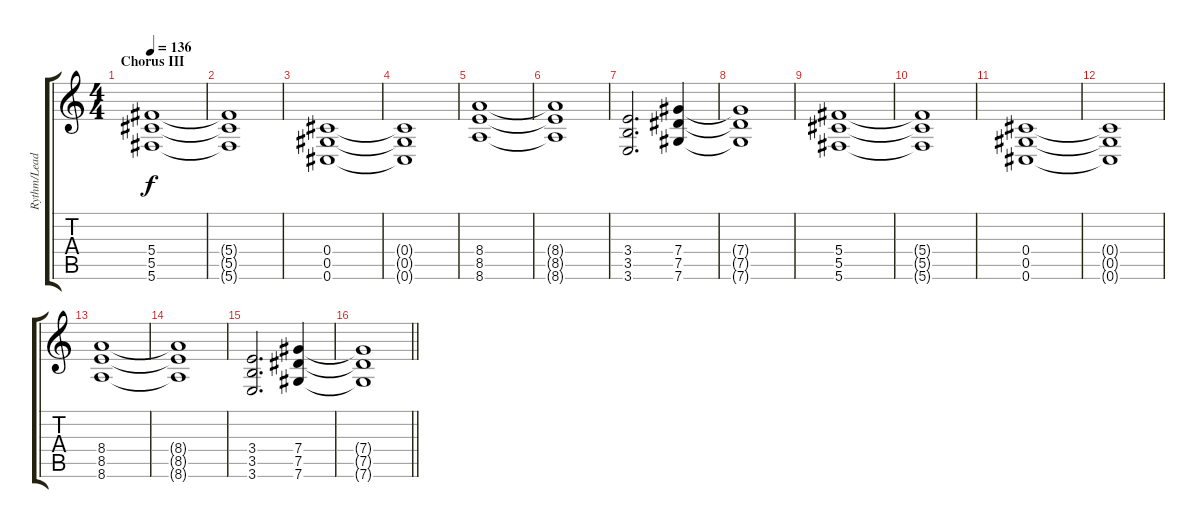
\track ("Rythm/Lead I" "Rythm/Lead") {instrument distortionguitar}
\staff {score tabs}
\tuning (Eb4 Bb3 Gb3 Db3 Ab2 Db2) {hide}
\ts (4 4)
\section ("" "Chorus III")
\tempo 136
\clef g2
\ks c
(5.4 5.5 5.6).1{dy f} |
(5.4{t} 5.5{t} 5.6{t}).1 |
(0.4 0.5 0.6).1 |
(0.4{t} 0.5{t} 0.6{t}).1 |
(8.4 8.5 8.6).1 |
(8.4{t} 8.5{t} 8.6{t}).1 |
(3.4 3.5 3.6).2{d} (7.4 7.5 7.6).4 |
(7.4{t} 7.5{t} 7.6{t}).1 |
(5.4 5.5 5.6).1 |
(5.4{t} 5.5{t} 5.6{t}).1 |
(0.4 0.5 0.6).1 |
(0.4{t} 0.5{t} 0.6{t}).1 |
(8.4 8.5 8.6).1 |
(8.4{t} 8.5{t} 8.6{t}).1 |
(3.4 3.5 3.6).2{d} (7.4 7.5 7.6).4 |
\barLineRight lightlight
(7.4{t} 7.5{t} 7.6{t}).1
